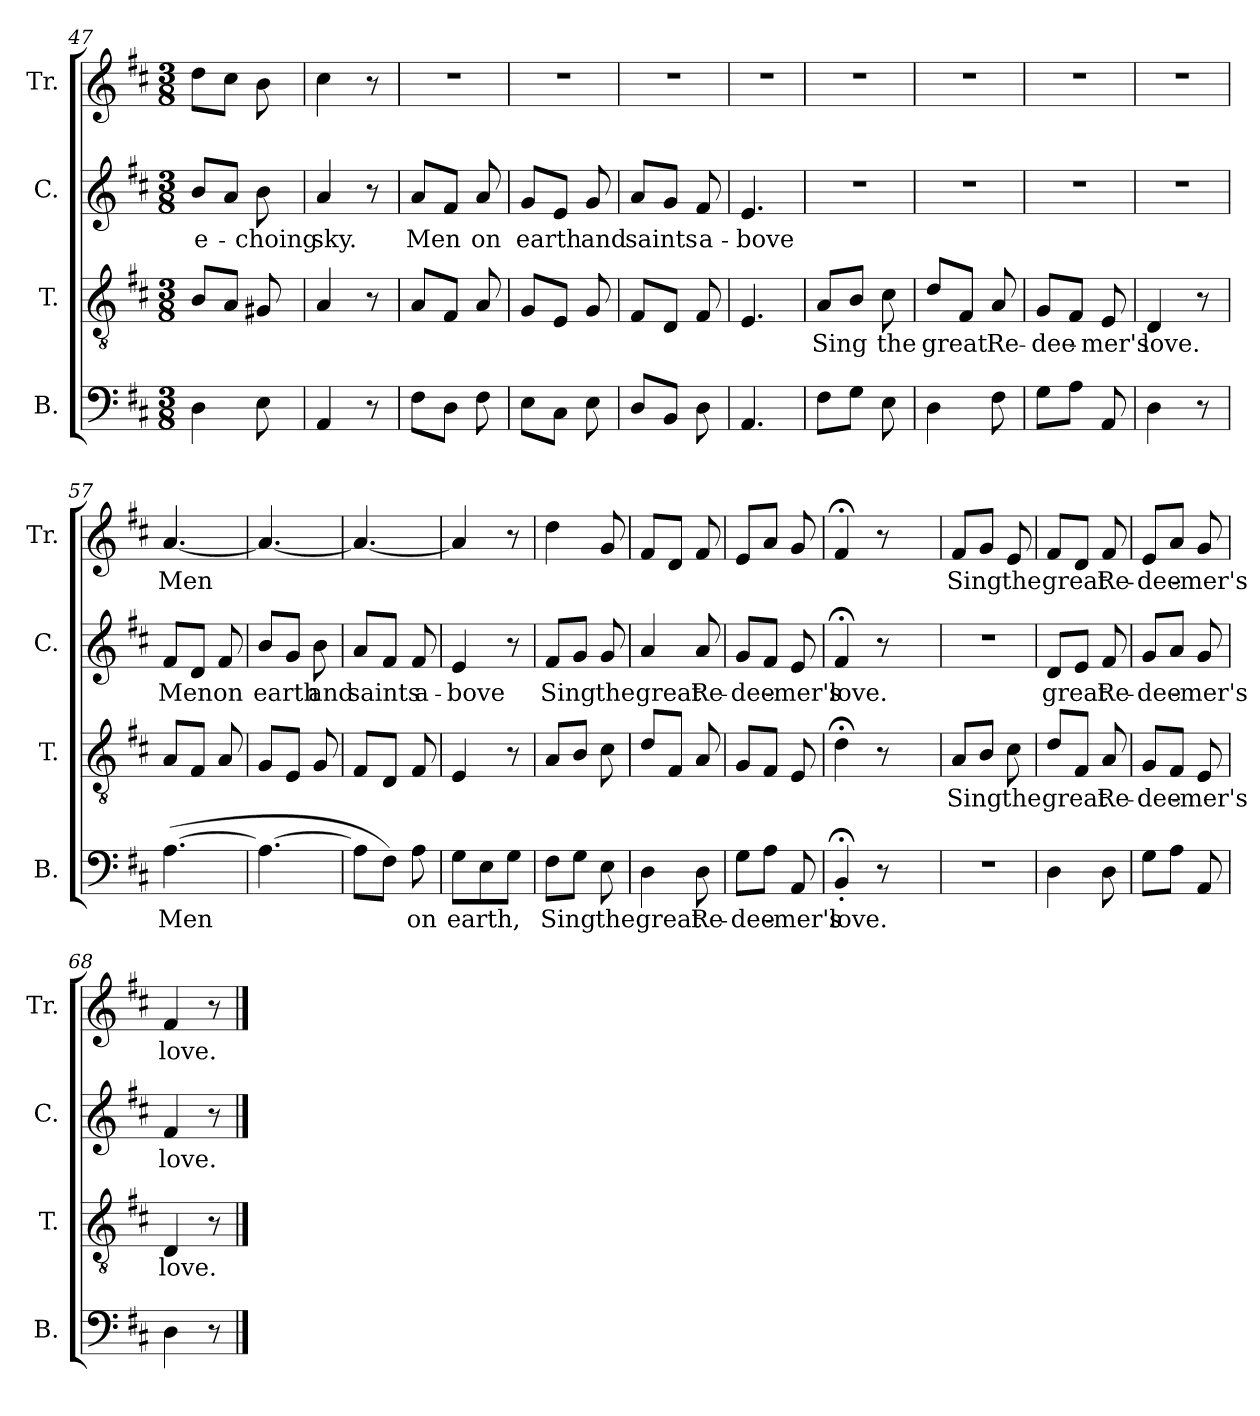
**kern	**text	**kern	**text	**kern	**text	**kern	**text
*part4	*part4	*part3	*part3	*part2	*part2	*part1	*part1
*staff4	*staff4	*staff3	*staff3	*staff2	*staff2	*staff1	*staff1
*I"B.	*	*I"T.	*	*I"C.	*	*I"Tr.	*
*I'B.	*	*I'T.	*	*I'C.	*	*I'Tr.	*
*clefF4	*	*clefGv2	*	*clefG2	*	*clefG2	*
*k[f#c#]	*	*k[f#c#]	*	*k[f#c#]	*	*k[f#c#]	*
*M3/8	*	*M3/8	*	*M3/8	*	*M3/8	*
=47	=47	=47	=47	=47	=47	=47	=47
!	!	!	!	!	!LO:LY:b	!	!
4D!\	.	8B!/L	.	8b!/L	e-	8dd!\L	.
.	.	8A!/J	.	8a!/J	.	8cc#!\J	.
!	!	!	!	!	!LO:LY:b	!	!
8E!\	.	8G#X!/	.	8b!\	-choing	8b!\	.
=48	=48	=48	=48	=48	=48	=48	=48
!	!	!	!	!	!LO:LY:b	!	!
4AA!/	.	4A!/	.	4a!/	sky.	4cc#!\	.
8r	.	8r	.	8r	.	8r	.
=49	=49	=49	=49	=49	=49	=49	=49
!	!	!	!	!	!LO:LY:b	!	!
8F#!\L	.	8A!/L	.	8a!/L	Men	4.r	.
8D!\J	.	8F#!/J	.	8f#!/J	.	.	.
!	!	!	!	!	!LO:LY:b	!	!
8F#!\	.	8A!/	.	8a!/	on	.	.
=50	=50	=50	=50	=50	=50	=50	=50
!	!	!	!	!	!LO:LY:b	!	!
8E!\L	.	8G!/L	.	8g!/L	earth	4.r	.
8C#!\J	.	8E!/J	.	8e!/J	.	.	.
!	!	!	!	!	!LO:LY:b	!	!
8E!\	.	8G!/	.	8g!/	and	.	.
=51	=51	=51	=51	=51	=51	=51	=51
!	!	!	!	!	!LO:LY:b	!	!
8D!/L	.	8F#!/L	.	8a!/L	saints	4.r	.
8BB!/J	.	8D!/J	.	8g!/J	.	.	.
!	!	!	!	!	!LO:LY:b	!	!
8D!\	.	8F#!/	.	8f#!/	a-	.	.
=52	=52	=52	=52	=52	=52	=52	=52
!	!	!	!	!	!LO:LY:b	!	!
4.AA!/	.	4.E!/	.	4.e!/	-bove	4.r	.
=53	=53	=53	=53	=53	=53	=53	=53
!	!	!	!LO:LY:b	!	!	!	!
8F#!\L	.	8A!/L	Sing	4.r	.	4.r	.
8G!\J	.	8B!/J	.	.	.	.	.
!	!	!	!LO:LY:b	!	!	!	!
8E!\	.	8c#!\	the	.	.	.	.
!!LO:LB:g=z
=54	=54	=54	=54	=54	=54	=54	=54
!	!	!	!LO:LY:b	!	!	!	!
4D!\	.	8d!/L	great	4.r	.	4.r	.
.	.	8F#!/J	.	.	.	.	.
!	!	!	!LO:LY:b	!	!	!	!
8F#!\	.	8A!/	Re-	.	.	.	.
=55	=55	=55	=55	=55	=55	=55	=55
!	!	!	!LO:LY:b	!	!	!	!
8G!\L	.	8G!/L	-dee-	4.r	.	4.r	.
8A!\J	.	8F#!/J	.	.	.	.	.
!	!	!	!LO:LY:b	!	!	!	!
8AA!/	.	8E!/	-mer's	.	.	.	.
=56	=56	=56	=56	=56	=56	=56	=56
!	!	!	!LO:LY:b	!	!	!	!
4D!\	.	4D!/	love.	4.r	.	4.r	.
8r	.	8r	.	.	.	.	.
=57	=57	=57	=57	=57	=57	=57	=57
!	!LO:LY:b	!	!	!	!LO:LY:b	!	!LO:LY:b
(>[4.A!\	Men	8A!/L	.	8f#!/L	Men	[4.a!/	Men
.	.	8F#!/J	.	8d!/J	.	.	.
!	!	!	!	!	!LO:LY:b	!	!
.	.	8A!/	.	8f#!/	on	.	.
=58	=58	=58	=58	=58	=58	=58	=58
!	!	!	!	!	!LO:LY:b	!	!
4.A!\_	.	8G!/L	.	8b!/L	earth	4.a!/_	.
.	.	8E!/J	.	8g!/J	.	.	.
!	!	!	!	!	!LO:LY:b	!	!
.	.	8G!/	.	8b!\	and	.	.
=59	=59	=59	=59	=59	=59	=59	=59
!	!	!	!	!	!LO:LY:b	!	!
8A!\L]	.	8F#!/L	.	8a!/L	saints	4.a!/_	.
8F#!\J)	.	8D!/J	.	8f#!/J	.	.	.
!	!LO:LY:b	!	!	!	!LO:LY:b	!	!
8A!\	on	8F#!/	.	8f#!/	a-	.	.
=60	=60	=60	=60	=60	=60	=60	=60
!	!LO:LY:b	!	!	!	!LO:LY:b	!	!
8G!\L	earth,	4E!/	.	4e!/	-bove	4a!/]	.
8E!\	.	.	.	.	.	.	.
8G!\J	.	8r	.	8r	.	8r	.
=61	=61	=61	=61	=61	=61	=61	=61
!	!LO:LY:b	!	!	!	!LO:LY:b	!	!
8F#!\L	Sing	8A!/L	.	8f#!/L	Sing	4dd!\	.
8G!\J	.	8B!/J	.	8g!/J	.	.	.
!	!LO:LY:b	!	!	!	!LO:LY:b	!	!
8E!\	the	8c#!\	.	8g!/	the	8g!/	.
=62	=62	=62	=62	=62	=62	=62	=62
!	!LO:LY:b	!	!	!	!LO:LY:b	!	!
4D!\	great	8d!/L	.	4a!/	great	8f#!/L	.
.	.	8F#!/J	.	.	.	8d!/J	.
!	!LO:LY:b	!	!	!	!LO:LY:b	!	!
8D!\	Re-	8A!/	.	8a!/	Re-	8f#!/	.
=63	=63	=63	=63	=63	=63	=63	=63
!	!LO:LY:b	!	!	!	!LO:LY:b	!	!
8G!\L	-dee-	8G!/L	.	8g!/L	-dee-	8e!/L	.
8A!\J	.	8F#!/J	.	8f#!/J	.	8a!/J	.
!	!LO:LY:b	!	!	!	!LO:LY:b	!	!
8AA!/	-mer's	8E!/	.	8e!/	-mer's	8g!/	.
=64	=64	=64	=64	=64	=64	=64	=64
!	!LO:LY:b	!	!	!	!LO:LY:b	!	!
4BB;<'!/	love.	4d;<!\	.	4f#;<!/	love.	4f#;<!/	.
8r	.	8r	.	8r	.	8r	.
=65	=65	=65	=65	=65	=65	=65	=65
!	!	!	!LO:LY:b	!	!	!	!LO:LY:b
4.r	.	8A!/L	Sing	4.r	.	8f#!/L	Sing
.	.	8B!/J	.	.	.	8g!/J	.
!	!	!	!LO:LY:b	!	!	!	!LO:LY:b
.	.	8c#!\	the	.	.	8e!/	the
=66	=66	=66	=66	=66	=66	=66	=66
!	!	!	!LO:LY:b	!	!LO:LY:b	!	!LO:LY:b
4D!\	.	8d!/L	great	8d!/L	great	8f#!/L	great
.	.	8F#!/J	.	8e!/J	.	8d!/J	.
!	!	!	!LO:LY:b	!	!LO:LY:b	!	!LO:LY:b
8D!\	.	8A!/	Re-	8f#!/	Re-	8f#!/	Re-
=67	=67	=67	=67	=67	=67	=67	=67
!	!	!	!LO:LY:b	!	!LO:LY:b	!	!LO:LY:b
8G!\L	.	8G!/L	-dee-	8g!/L	-dee-	8e!/L	-dee-
8A!\J	.	8F#!/J	.	8a!/J	.	8a!/J	.
!	!	!	!LO:LY:b	!	!LO:LY:b	!	!LO:LY:b
8AA!/	.	8E!/	-mer's	8g!/	-mer's	8g!/	-mer's
=68	=68	=68	=68	=68	=68	=68	=68
!	!	!	!LO:LY:b	!	!LO:LY:b	!	!LO:LY:b
4D!\	.	4D!/	love.	4f#!/	love.	4f#!/	love.
8r	.	8r	.	8r	.	8r	.
==	==	==	==	==	==	==	==
*-	*-	*-	*-	*-	*-	*-	*-
